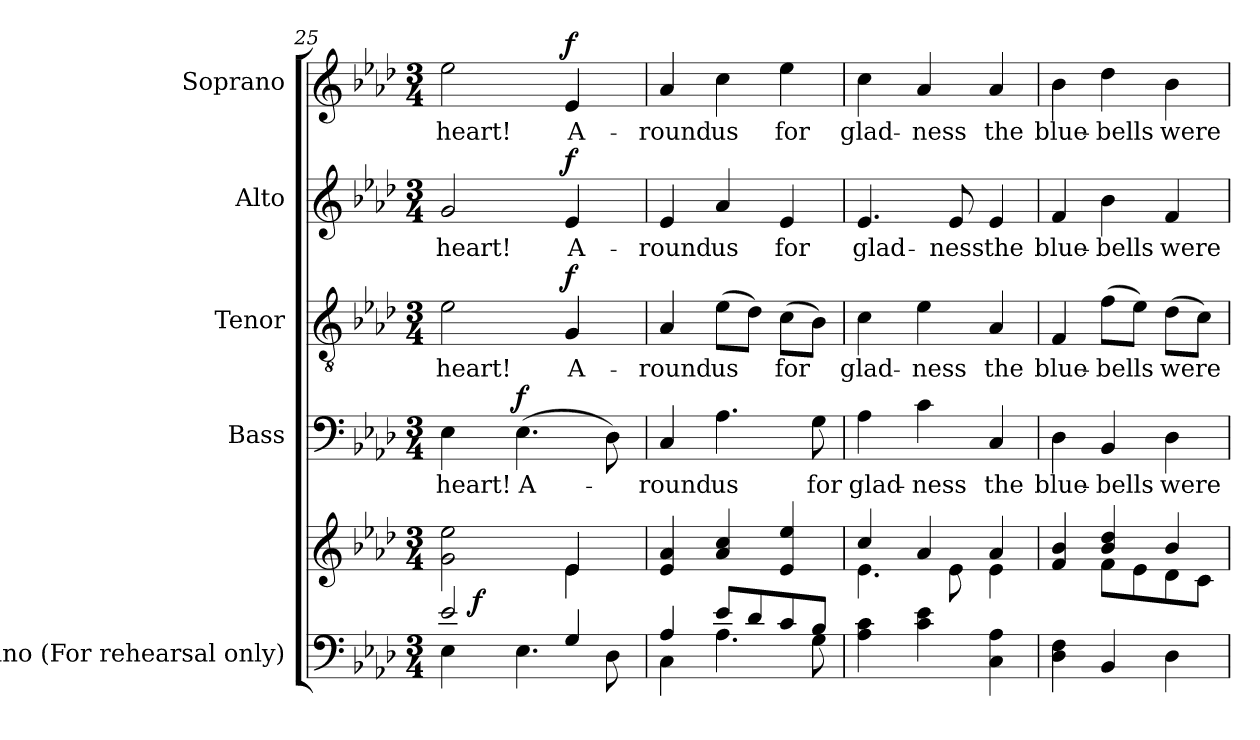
**kern	**kern	**dynam	**kern	**text	**dynam	**kern	**text	**dynam	**kern	**text	**dynam	**kern	**text	**dynam
*part5	*part5	*part5	*part4	*part4	*part4	*part3	*part3	*part3	*part2	*part2	*part2	*part1	*part1	*part1
*staff6	*staff5	*staff5/6	*staff4	*staff4	*staff4	*staff3	*staff3	*staff3	*staff2	*staff2	*staff2	*staff1	*staff1	*staff1
*I"Piano (For rehearsal only)	*	*	*I"Bass	*	*	*I"Tenor	*	*	*I"Alto	*	*	*I"Soprano	*	*
*I'Pno.	*	*	*I'B.	*	*	*I'T.	*	*	*I'A.	*	*	*I'S.	*	*
*clefF4	*clefG2	*	*clefF4	*	*	*clefGv2	*	*	*clefG2	*	*	*clefG2	*	*
*	*	*	*	*	*	*ITrd7c12	*	*	*	*	*	*	*	*
*k[b-e-a-d-]	*k[b-e-a-d-]	*	*k[b-e-a-d-]	*	*	*k[b-e-a-d-]	*	*	*k[b-e-a-d-]	*	*	*k[b-e-a-d-]	*	*
*A-:	*A-:	*	*A-:	*	*	*A-:	*	*	*A-:	*	*	*A-:	*	*
*M3/4	*M3/4	*	*M3/4	*	*	*M3/4	*	*	*M3/4	*	*	*M3/4	*	*
=25	=25	=25	=25	=25	=25	=25	=25	=25	=25	=25	=25	=25	=25	=25
*^	*^	*	*	*	*	*	*	*	*	*	*	*	*	*
!	!	!	!	!	!	!LO:LY:b:color=#000000	!	!	!	!	!	!	!	!	!	!
!	!	!	!	!	!	!	!	!	!LO:LY:b:color=#000000	!	!	!	!	!	!	!
!	!	!	!	!	!	!	!	!	!	!	!	!LO:LY:b:color=#000000	!	!	!	!
!	!	!	!	!	!	!	!	!	!	!	!	!	!	!	!LO:LY:b:color=#000000	!
*	*	*	*^	*	*	*	*	*	*	*	*	*	*	*	*	*
2e-i/	4E-i\	2gi\ 2ee-i	2ryy	16.ryy	.	4E-i\	heart!	.	2E-i\	heart!	.	2gi/	heart!	.	2ee-i\	heart!	.
.	.	.	.	2ryy	f	.	.	.	.	.	.	.	.	.	.	.	.
!	!	!	!	!	!	!	!LO:LY:b:color=#000000	!	!	!	!	!	!	!	!	!	!
.	4.E-i\	.	.	.	.	(4.E-i\	A-	f	.	.	.	.	.	.	.	.	.
!	!	!	!	!	!	!	!	!	!	!LO:LY:b:color=#000000	!	!	!	!	!	!	!
!	!	!	!	!	!	!	!	!	!	!	!	!	!LO:LY:b:color=#000000	!	!	!	!
!	!	!	!	!	!	!	!	!	!	!	!	!	!	!	!	!LO:LY:b:color=#000000	!
4Gi/	.	4e-i/	4e-i\	.	.	.	.	.	4GGi/	A-	f	4e-i/	A-	f	4e-i/	A-	f
.	.	.	.	8ryy	.	.	.	.	.	.	.	.	.	.	.	.	.
.	8D-i\	.	.	.	.	8D-i\)	.	.	.	.	.	.	.	.	.	.	.
.	.	.	.	32ryy	.	.	.	.	.	.	.	.	.	.	.	.	.
*	*	*v	*v	*v	*	*	*	*	*	*	*	*	*	*	*	*	*
=26	=26	=26	=26	=26	=26	=26	=26	=26	=26	=26	=26	=26	=26	=26	=26
*	*	*^	*	*	*	*	*	*	*	*	*	*	*	*	*
*	*	*	*^	*	*	*	*	*	*	*	*	*	*	*	*	*
!	!	!	!	!	!	!	!LO:LY:b:color=#000000	!	!	!	!	!	!	!	!	!	!
*	*	*v	*v	*v	*	*	*	*	*	*	*	*	*	*	*	*	*
*	*	*^	*	*	*	*	*	*	*	*	*	*	*	*	*
*	*	*	*^	*	*	*	*	*	*	*	*	*	*	*	*	*
!	!	!	!	!	!	!	!	!	!	!LO:LY:b:color=#000000	!	!	!	!	!	!	!
*	*	*v	*v	*v	*	*	*	*	*	*	*	*	*	*	*	*	*
*	*	*^	*	*	*	*	*	*	*	*	*	*	*	*	*
*	*	*	*^	*	*	*	*	*	*	*	*	*	*	*	*	*
!	!	!	!	!	!	!	!	!	!	!	!	!	!LO:LY:b:color=#000000	!	!	!	!
*	*	*v	*v	*v	*	*	*	*	*	*	*	*	*	*	*	*	*
*	*	*^	*	*	*	*	*	*	*	*	*	*	*	*	*
*	*	*	*^	*	*	*	*	*	*	*	*	*	*	*	*	*
!	!	!	!	!	!	!	!	!	!	!	!	!	!	!	!	!LO:LY:b:color=#000000	!
*	*	*v	*v	*v	*	*	*	*	*	*	*	*	*	*	*	*	*
4A-i/	4Ci\	4e-i/ 4a-i	.	4Ci/	-round	.	4AA-i/	-round	.	4e-i/	-round	.	4a-i/	-round	.
!	!	!	!	!	!LO:LY:b:color=#000000	!	!	!	!	!	!	!	!	!	!
!	!	!	!	!	!	!	!	!LO:LY:b:color=#000000	!	!	!	!	!	!	!
!	!	!	!	!	!	!	!	!	!	!	!LO:LY:b:color=#000000	!	!	!	!
!	!	!	!	!	!	!	!	!	!	!	!	!	!	!LO:LY:b:color=#000000	!
8e-i/L	4.A-i\	4a-i/ 4cci	.	4.A-i\	us	.	(8E-i\L	us	.	4a-i/	us	.	4cci\	us	.
8d-i/	.	.	.	.	.	.	8D-i\J)	.	.	.	.	.	.	.	.
!	!	!	!	!	!	!	!	!LO:LY:b:color=#000000	!	!	!	!	!	!	!
!	!	!	!	!	!	!	!	!	!	!	!LO:LY:b:color=#000000	!	!	!	!
!	!	!	!	!	!	!	!	!	!	!	!	!	!	!LO:LY:b:color=#000000	!
8ci/	.	4e-i/ 4ee-i	.	.	.	.	(8Ci\L	for	.	4e-i/	for	.	4ee-i\	for	.
!	!	!	!	!	!LO:LY:b:color=#000000	!	!	!	!	!	!	!	!	!	!
8B-i/J	8Gi\	.	.	8Gi\	for	.	8BB-i\J)	.	.	.	.	.	.	.	.
*v	*v	*	*	*	*	*	*	*	*	*	*	*	*	*	*
=27	=27	=27	=27	=27	=27	=27	=27	=27	=27	=27	=27	=27	=27	=27
*	*^	*	*	*	*	*	*	*	*	*	*	*	*	*
*^	*	*	*	*	*	*	*	*	*	*	*	*	*	*	*
!	!	!	!	!	!	!LO:LY:b:color=#000000	!	!	!	!	!	!	!	!	!	!
*v	*v	*	*	*	*	*	*	*	*	*	*	*	*	*	*	*
*^	*	*	*	*	*	*	*	*	*	*	*	*	*	*	*
!	!	!	!	!	!	!	!	!	!LO:LY:b:color=#000000	!	!	!	!	!	!	!
*v	*v	*	*	*	*	*	*	*	*	*	*	*	*	*	*	*
*^	*	*	*	*	*	*	*	*	*	*	*	*	*	*	*
!	!	!	!	!	!	!	!	!	!	!	!	!LO:LY:b:color=#000000	!	!	!	!
*v	*v	*	*	*	*	*	*	*	*	*	*	*	*	*	*	*
*^	*	*	*	*	*	*	*	*	*	*	*	*	*	*	*
!	!	!	!	!	!	!	!	!	!	!	!	!	!	!	!LO:LY:b:color=#000000	!
*v	*v	*	*	*	*	*	*	*	*	*	*	*	*	*	*	*
4A-i\ 4ci	4cci/	4.e-i\	.	4A-i\	glad-	.	4Ci\	glad-	.	4.e-i/	glad-	.	4cci\	glad-	.
!	!	!	!	!	!LO:LY:b:color=#000000	!	!	!	!	!	!	!	!	!	!
!	!	!	!	!	!	!	!	!LO:LY:b:color=#000000	!	!	!	!	!	!	!
!	!	!	!	!	!	!	!	!	!	!	!	!	!	!LO:LY:b:color=#000000	!
4ci\ 4e-i	4a-i/	.	.	4ci\	-ness	.	4E-i\	-ness	.	.	.	.	4a-i/	-ness	.
!	!	!	!	!	!	!	!	!	!	!	!LO:LY:b:color=#000000	!	!	!	!
.	.	8e-i\	.	.	.	.	.	.	.	8e-i/	-ness	.	.	.	.
!	!	!	!	!	!LO:LY:b:color=#000000	!	!	!	!	!	!	!	!	!	!
!	!	!	!	!	!	!	!	!LO:LY:b:color=#000000	!	!	!	!	!	!	!
!	!	!	!	!	!	!	!	!	!	!	!LO:LY:b:color=#000000	!	!	!	!
!	!	!	!	!	!	!	!	!	!	!	!	!	!	!LO:LY:b:color=#000000	!
4Ci\ 4A-i	4a-i/	4e-i\	.	4Ci/	the	.	4AA-i/	the	.	4e-i/	the	.	4a-i/	the	.
!!LO:LB:g=z
=28	=28	=28	=28	=28	=28	=28	=28	=28	=28	=28	=28	=28	=28	=28	=28
!	!	!	!	!	!LO:LY:b:color=#000000	!	!	!	!	!	!	!	!	!	!
!	!	!	!	!	!	!	!	!LO:LY:b:color=#000000	!	!	!	!	!	!	!
!	!	!	!	!	!	!	!	!	!	!	!LO:LY:b:color=#000000	!	!	!	!
!	!	!	!	!	!	!	!	!	!	!	!	!	!	!LO:LY:b:color=#000000	!
4D-i\ 4Fi	4fi/ 4b-i	4ryy	.	4D-i\	blue-	.	4FFi/	blue-	.	4fi/	blue-	.	4b-i\	blue-	.
!	!	!	!	!	!LO:LY:b:color=#000000	!	!	!	!	!	!	!	!	!	!
!	!	!	!	!	!	!	!	!LO:LY:b:color=#000000	!	!	!	!	!	!	!
!	!	!	!	!	!	!	!	!	!	!	!LO:LY:b:color=#000000	!	!	!	!
!	!	!	!	!	!	!	!	!	!	!	!	!	!	!LO:LY:b:color=#000000	!
4BB-i/	4b-i/ 4dd-i	8fi\L	.	4BB-i/	-bells	.	(8Fi\L	-bells	.	4b-i\	-bells	.	4dd-i\	-bells	.
.	.	8e-i\	.	.	.	.	8E-i\J)	.	.	.	.	.	.	.	.
!	!	!	!	!	!LO:LY:b:color=#000000	!	!	!	!	!	!	!	!	!	!
!	!	!	!	!	!	!	!	!LO:LY:b:color=#000000	!	!	!	!	!	!	!
!	!	!	!	!	!	!	!	!	!	!	!LO:LY:b:color=#000000	!	!	!	!
!	!	!	!	!	!	!	!	!	!	!	!	!	!	!LO:LY:b:color=#000000	!
4D-i\	4b-i/	8d-i\	.	4D-i\	were	.	(8D-i\L	were	.	4fi/	were	.	4b-i\	were	.
.	.	8ci\J	.	.	.	.	8Ci\J)	.	.	.	.	.	.	.	.
*	*v	*v	*	*	*	*	*	*	*	*	*	*	*	*	*
=	=	=	=	=	=	=	=	=	=	=	=	=	=	=
*-	*-	*-	*-	*-	*-	*-	*-	*-	*-	*-	*-	*-	*-	*-
